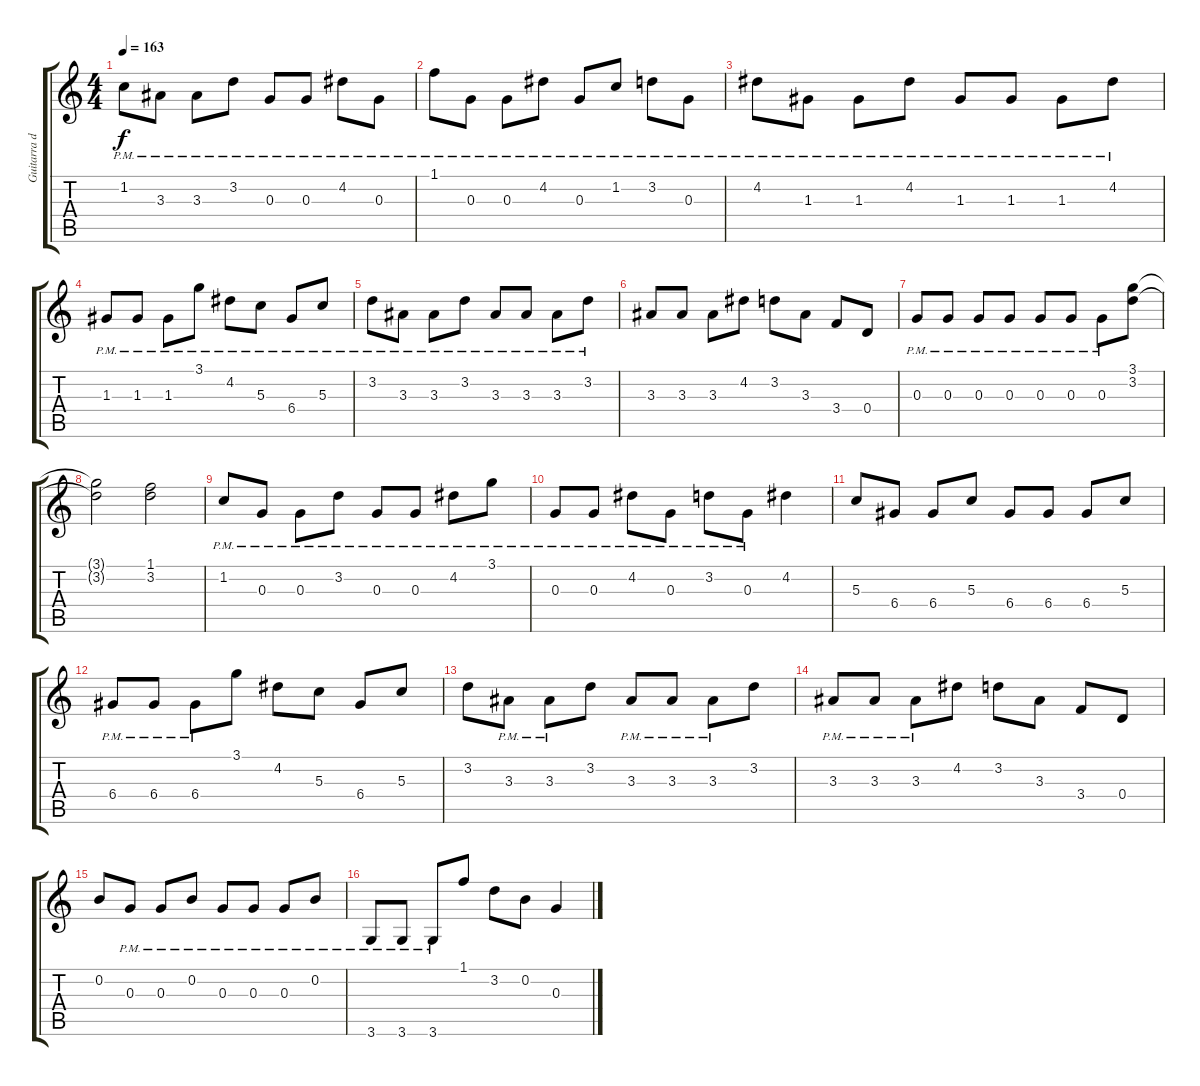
\track ("Guitarra de Apoyo" "Guitarra d") {instrument distortionguitar}
\staff {score tabs}
\tuning (E4 B3 G3 D3 A2 E2) {hide}
\ts (4 4)
\tempo 163
\clef g2
\ks c
1.2{pm}.8{dy f} 3.3{pm}.8 3.3{pm}.8 3.2{pm}.8 0.3{pm}.8 0.3{pm}.8 4.2{pm}.8 0.3{pm}.8 |
1.1{pm}.8 0.3{pm}.8 0.3{pm}.8 4.2{pm}.8 0.3{pm}.8 1.2{pm}.8 3.2{pm}.8 0.3{pm}.8 |
4.2{pm}.8 1.3{pm}.8 1.3{pm}.8 4.2{pm}.8 1.3{pm}.8 1.3{pm}.8 1.3{pm}.8 4.2{pm}.8 |
1.3{pm}.8 1.3{pm}.8 1.3{pm}.8 3.1{pm}.8 4.2{pm}.8 5.3{pm}.8 6.4{pm}.8 5.3{pm}.8 |
3.2{pm}.8 3.3{pm}.8 3.3{pm}.8 3.2{pm}.8 3.3{pm}.8 3.3{pm}.8 3.3{pm}.8 3.2{pm}.8 |
3.3.8 3.3.8 3.3.8 4.2.8 3.2.8 3.3.8 3.4.8 0.4.8 |
0.3{pm}.8 0.3{pm}.8 0.3{pm}.8 0.3{pm}.8 0.3{pm}.8 0.3{pm}.8 0.3{pm}.8 (3.1 3.2).8 |
(3.1{t} 3.2{t}).2 (1.1 3.2).2 |
1.2{pm}.8 0.3{pm}.8 0.3{pm}.8 3.2{pm}.8 0.3{pm}.8 0.3{pm}.8 4.2{pm}.8 3.1{pm}.8 |
0.3{pm}.8 0.3{pm}.8 4.2{pm}.8 0.3{pm}.8 3.2{pm}.8 0.3{pm}.8 4.2.4 |
5.3.8 6.4.8 6.4.8 5.3.8 6.4.8 6.4.8 6.4.8 5.3.8 |
6.4{pm}.8 6.4{pm}.8 6.4{pm}.8 3.1.8 4.2.8 5.3.8 6.4.8 5.3.8 |
3.2.8 3.3{pm}.8 3.3{pm}.8 3.2.8 3.3{pm}.8 3.3{pm}.8 3.3{pm}.8 3.2.8 |
3.3{pm}.8 3.3{pm}.8 3.3{pm}.8 4.2.8 3.2.8 3.3.8 3.4.8 0.4.8 |
0.2.8 0.3{pm}.8 0.3{pm}.8 0.2{pm}.8 0.3{pm}.8 0.3{pm}.8 0.3{pm}.8 0.2{pm}.8 |
3.6{pm}.8 3.6{pm}.8 3.6{pm}.8 1.1.8 3.2.8 0.2.8 0.3.4
